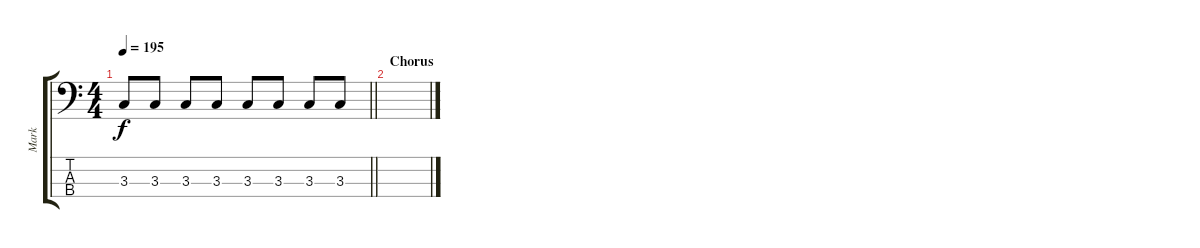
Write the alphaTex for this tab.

\track ("Mark" "Mark") {instrument electricbasspick}
\staff {score tabs}
\tuning (G2 D2 A1 E1) {hide}
\ts (4 4)
\tempo 195
\clef f4
\barLineRight lightlight
\ks c
3.3.8{dy f} 3.3.8 3.3.8 3.3.8 3.3.8 3.3.8 3.3.8 3.3.8 |
\section ("" "Chorus")
